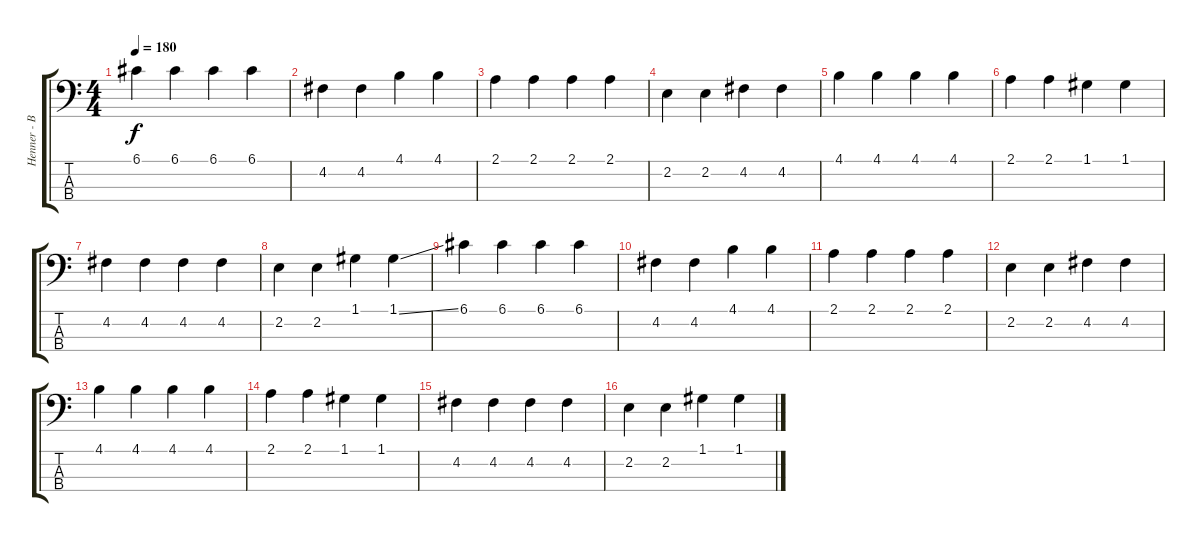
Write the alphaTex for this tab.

\track ("Henner - Bass" "Henner - B") {instrument electricbassfinger}
\staff {score tabs}
\tuning (G2 D2 A1 E1) {hide}
\ts (4 4)
\tempo 180
\clef f4
\ks c
6.1.4{dy f} 6.1.4 6.1.4 6.1.4 |
4.2.4 4.2.4 4.1.4 4.1.4 |
2.1.4 2.1.4 2.1.4 2.1.4 |
2.2.4 2.2.4 4.2.4 4.2.4 |
4.1.4 4.1.4 4.1.4 4.1.4 |
2.1.4 2.1.4 1.1.4 1.1.4 |
4.2.4 4.2.4 4.2.4 4.2.4 |
2.2.4 2.2.4 1.1.4 1.1{ss}.4 |
6.1.4 6.1.4 6.1.4 6.1.4 |
4.2.4 4.2.4 4.1.4 4.1.4 |
2.1.4 2.1.4 2.1.4 2.1.4 |
2.2.4 2.2.4 4.2.4 4.2.4 |
4.1.4 4.1.4 4.1.4 4.1.4 |
2.1.4 2.1.4 1.1.4 1.1.4 |
4.2.4 4.2.4 4.2.4 4.2.4 |
2.2.4 2.2.4 1.1.4 1.1{ss}.4
